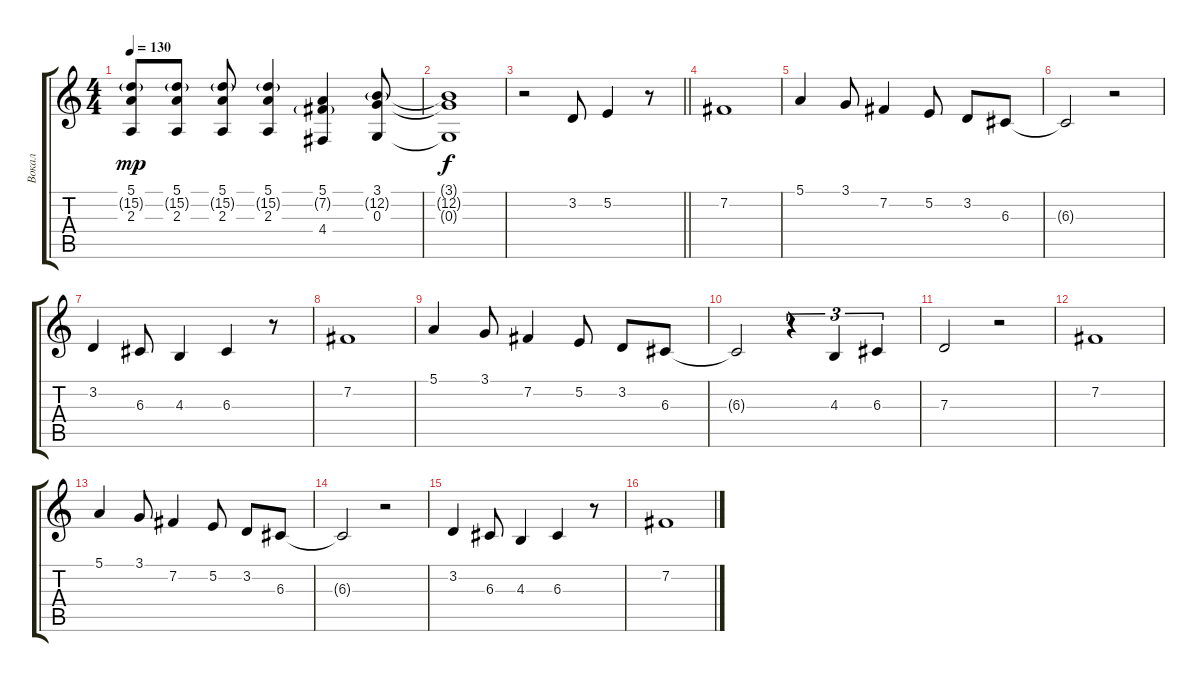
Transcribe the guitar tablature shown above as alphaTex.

\track ("Вокал" "Вокал") {instrument oboe}
\staff {score tabs}
\tuning (E4 B3 G3 D3 A2 E2) {hide}
\ts (4 4)
\tempo 130
\clef g2
\ks c
(5.1 15.2{g} 2.3).8{dy mp} (5.1 15.2{g} 2.3).8 (5.1 15.2{g} 2.3).8 (5.1 15.2{g} 2.3).4 (5.1 7.2{g} 4.4).4 (3.1 12.2{g} 0.3).8 |
(3.1{t} 12.2{t} 0.3{t}).1{dy f} |
\barLineRight lightlight
r.2 3.2.8 5.2.4 r.8 |
7.2.1 |
5.1.4 3.1.8 7.2.4 5.2.8 3.2.8 6.3.8 |
6.3{t}.2 r.2 |
3.2.4 6.3.8 4.3.4 6.3.4 r.8 |
7.2.1 |
5.1.4 3.1.8 7.2.4 5.2.8 3.2.8 6.3.8 |
6.3{t}.2 r.4{tu (3 2)} 4.3.4{tu (3 2)} 6.3.4{tu (3 2)} |
7.3.2 r.2 |
7.2.1 |
5.1.4 3.1.8 7.2.4 5.2.8 3.2.8 6.3.8 |
6.3{t}.2 r.2 |
3.2.4 6.3.8 4.3.4 6.3.4 r.8 |
7.2.1
